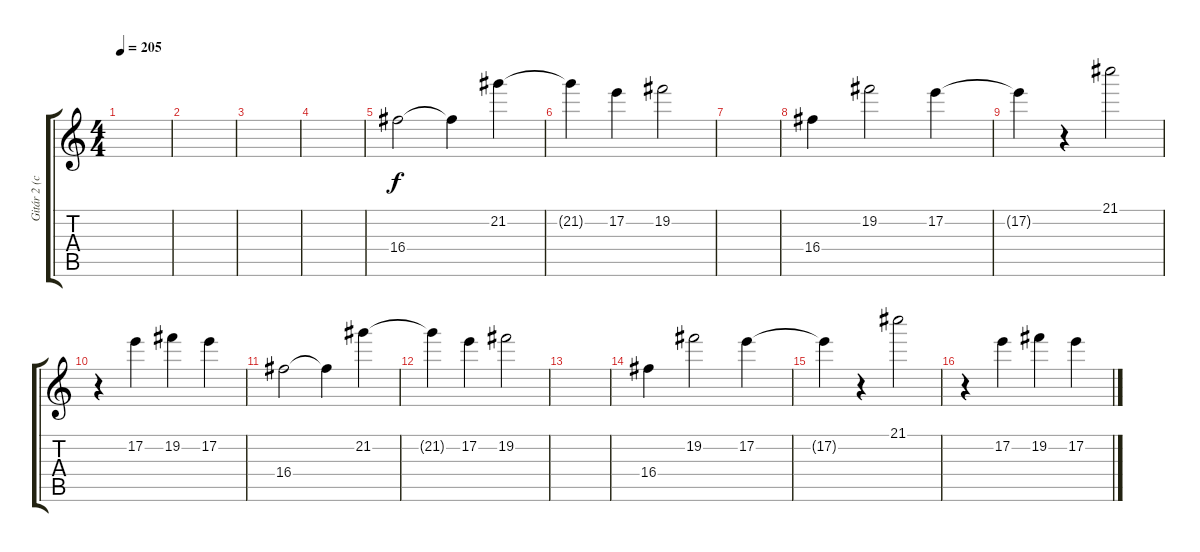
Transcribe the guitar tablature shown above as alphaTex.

\track ("Gitár 2 (clean)" "Gitár 2 (c") {instrument acousticguitarsteel}
\staff {score tabs}
\tuning (E4 B3 G3 D3 A2 E2) {hide}
\ts (4 4)
\tempo 205
\clef g2
\ks c
|
|
|
|
16.4.2 16.4{t}.4 21.2.4 |
21.2{t}.4 17.2.4 19.2.2 |
|
16.4.4 19.2.2 17.2.4 |
17.2{t}.4 r.4 21.1.2 |
r.4 17.2.4 19.2.4 17.2.4 |
16.4.2 16.4{t}.4 21.2.4 |
21.2{t}.4 17.2.4 19.2.2 |
|
16.4.4 19.2.2 17.2.4 |
17.2{t}.4 r.4 21.1.2 |
r.4 17.2.4 19.2.4 17.2.4
